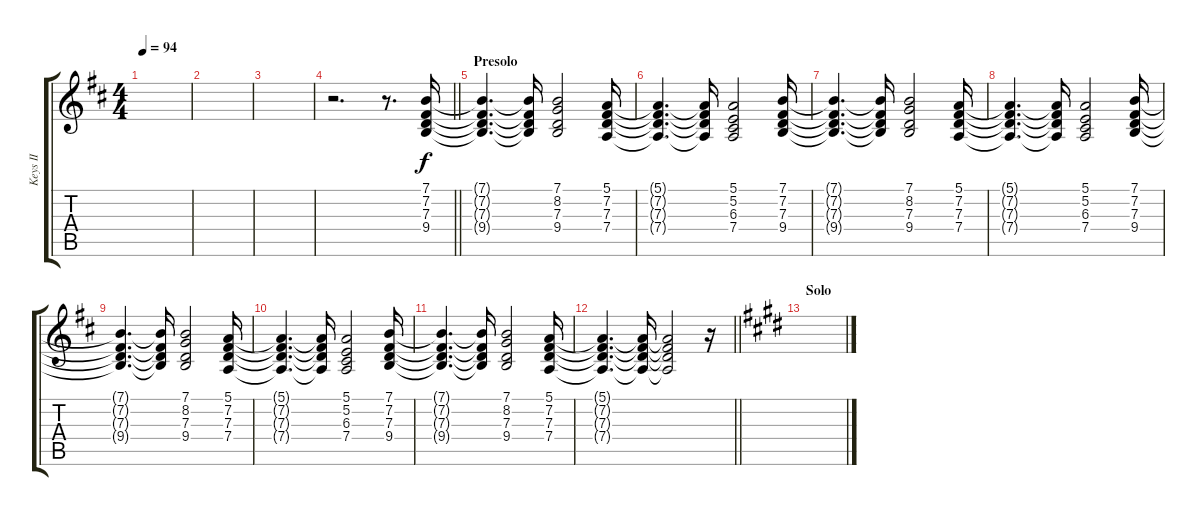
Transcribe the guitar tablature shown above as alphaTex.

\track ("Keys II" "Keys II") {instrument choiraahs}
\staff {score tabs}
\tuning (E4 B3 G3 D3 A2 E2) {hide}
\ts (4 4)
\tempo 94
\clef g2
\ks bminor
|
|
|
\barLineRight lightlight
r.2{d} r.8{d} (7.1 7.2 7.3 9.4).16 |
\section ("" "Presolo")
(7.1{t} 7.2{t} 7.3{t} 9.4{t}).4{d} (7.1{t} 7.2{t} 7.3{t} 9.4{t}).16 (7.1 8.2 7.3 9.4).2 (5.1 7.2 7.3 7.4).16 |
(5.1{t} 7.2{t} 7.3{t} 7.4{t}).4{d} (5.1{t} 7.2{t} 7.3{t} 7.4{t}).16 (5.1 5.2 6.3 7.4).2 (7.1 7.2 7.3 9.4).16 |
(7.1{t} 7.2{t} 7.3{t} 9.4{t}).4{d} (7.1{t} 7.2{t} 7.3{t} 9.4{t}).16 (7.1 8.2 7.3 9.4).2 (5.1 7.2 7.3 7.4).16 |
(5.1{t} 7.2{t} 7.3{t} 7.4{t}).4{d} (5.1{t} 7.2{t} 7.3{t} 7.4{t}).16 (5.1 5.2 6.3 7.4).2 (7.1 7.2 7.3 9.4).16 |
(7.1{t} 7.2{t} 7.3{t} 9.4{t}).4{d} (7.1{t} 7.2{t} 7.3{t} 9.4{t}).16 (7.1 8.2 7.3 9.4).2 (5.1 7.2 7.3 7.4).16 |
(5.1{t} 7.2{t} 7.3{t} 7.4{t}).4{d} (5.1{t} 7.2{t} 7.3{t} 7.4{t}).16 (5.1 5.2 6.3 7.4).2 (7.1 7.2 7.3 9.4).16 |
(7.1{t} 7.2{t} 7.3{t} 9.4{t}).4{d} (7.1{t} 7.2{t} 7.3{t} 9.4{t}).16 (7.1 8.2 7.3 9.4).2 (5.1 7.2 7.3 7.4).16 |
\barLineRight lightlight
(5.1{t} 7.2{t} 7.3{t} 7.4{t}).4{d} (5.1{t} 7.2{t} 7.3{t} 7.4{t}).16 (5.1{t} 7.2{t} 7.3{t} 7.4{t}).2 r.16 |
\section ("" "Solo")
\ks c#minor
